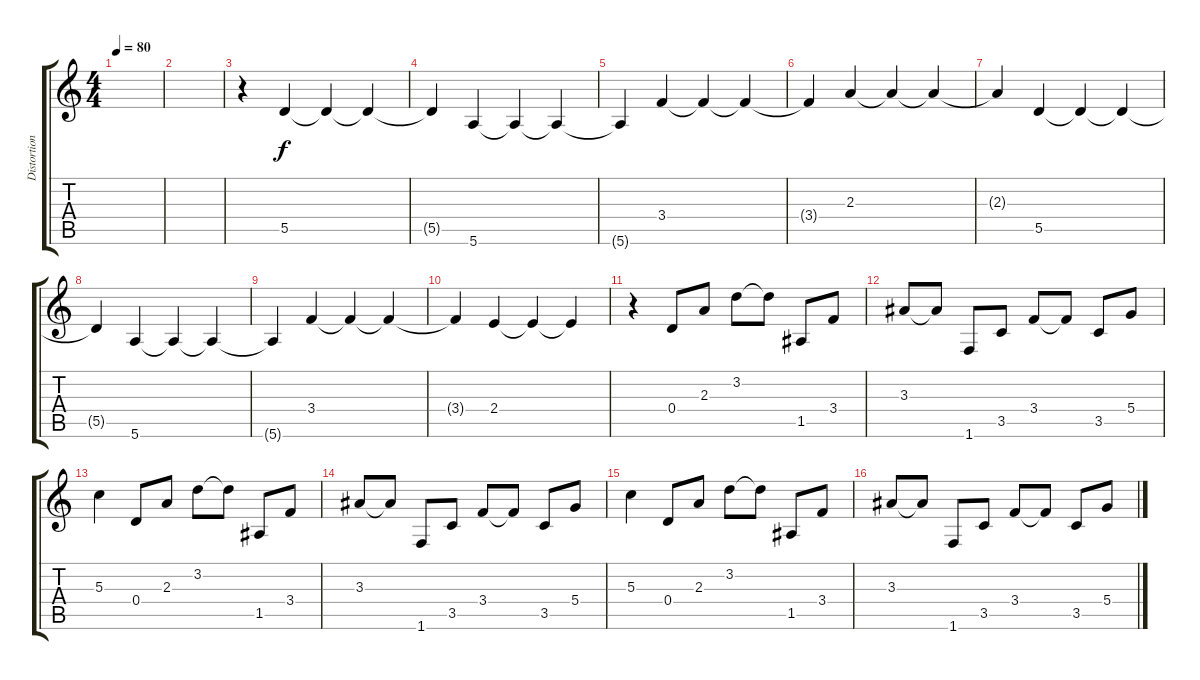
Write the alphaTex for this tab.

\track ("Distortion" "Distortion") {instrument distortionguitar}
\staff {score tabs}
\tuning (E4 B3 G3 D3 A2 E2) {hide}
\ts (4 4)
\tempo 80
\clef g2
\ks c
|
|
r.4 5.5.4 5.5{t}.4 5.5{t}.4 |
5.5{t}.4 5.6.4 5.6{t}.4 5.6{t}.4 |
5.6{t}.4 3.4.4 3.4{t}.4 3.4{t}.4 |
3.4{t}.4 2.3.4 2.3{t}.4 2.3{t}.4 |
2.3{t}.4 5.5.4 5.5{t}.4 5.5{t}.4 |
5.5{t}.4 5.6.4 5.6{t}.4 5.6{t}.4 |
5.6{t}.4 3.4.4 3.4{t}.4 3.4{t}.4 |
3.4{t}.4 2.4.4 2.4{t}.4 2.4{t}.4 |
r.4 0.4.8 2.3.8 3.2.8 3.2{t}.8 1.5.8 3.4.8 |
3.3.8 3.3{t}.8 1.6.8 3.5.8 3.4.8 3.4{t}.8 3.5.8 5.4.8 |
5.3.4 0.4.8 2.3.8 3.2.8 3.2{t}.8 1.5.8 3.4.8 |
3.3.8 3.3{t}.8 1.6.8 3.5.8 3.4.8 3.4{t}.8 3.5.8 5.4.8 |
5.3.4 0.4.8 2.3.8 3.2.8 3.2{t}.8 1.5.8 3.4.8 |
3.3.8 3.3{t}.8 1.6.8 3.5.8 3.4.8 3.4{t}.8 3.5.8 5.4.8
